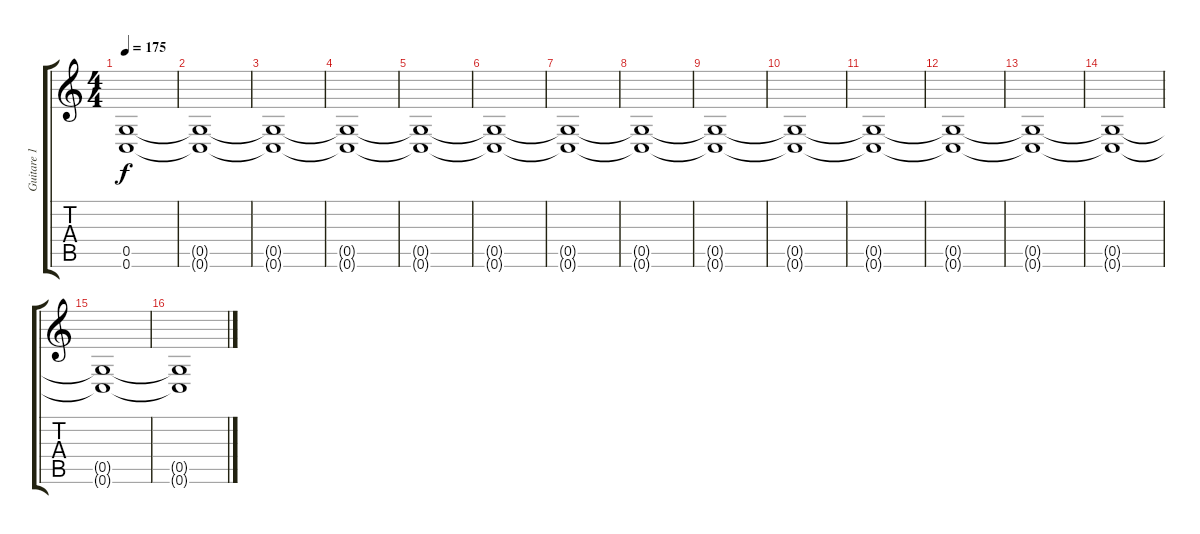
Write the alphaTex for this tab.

\track ("Guitare 1" "Guitare 1") {instrument distortionguitar}
\staff {score tabs}
\tuning (D4 A3 F3 C3 G2 C2) {hide}
\ts (4 4)
\tempo 175
\clef g2
\ks c
(0.5{t} 0.6{t}).1{dy f} |
(0.5{t} 0.6{t}).1 |
(0.5{t} 0.6{t}).1 |
(0.5{t} 0.6{t}).1 |
(0.5{t} 0.6{t}).1 |
(0.5{t} 0.6{t}).1 |
(0.5{t} 0.6{t}).1 |
(0.5{t} 0.6{t}).1{volume 0} |
(0.5{t} 0.6{t}).1 |
(0.5{t} 0.6{t}).1 |
(0.5{t} 0.6{t}).1 |
(0.5{t} 0.6{t}).1 |
(0.5{t} 0.6{t}).1 |
(0.5{t} 0.6{t}).1 |
(0.5{t} 0.6{t}).1 |
(0.5{t} 0.6{t}).1
